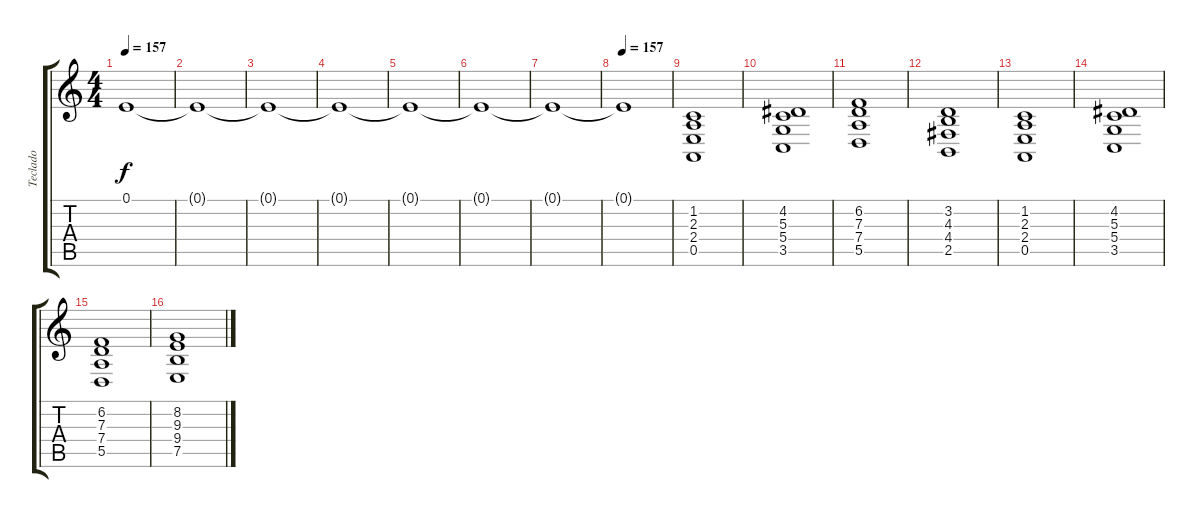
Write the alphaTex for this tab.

\track ("Teclado" "Teclado") {instrument choiraahs}
\staff {score tabs}
\tuning (E4 B3 G3 D3 A2 E2) {hide}
\ts (4 4)
\tempo 157
\clef g2
\ks c
0.1{t}.1{dy f} |
0.1{t}.1 |
0.1{t}.1 |
0.1{t}.1 |
0.1{t}.1 |
0.1{t}.1 |
0.1{t}.1 |
\tempo 157
0.1{t}.1 |
(1.2 2.3 2.4 0.5).1 |
(4.2 5.3 5.4 3.5).1 |
(6.2 7.3 7.4 5.5).1 |
(3.2 4.3 4.4 2.5).1 |
(1.2 2.3 2.4 0.5).1 |
(4.2 5.3 5.4 3.5).1 |
(6.2 7.3 7.4 5.5).1 |
(8.2 9.3 9.4 7.5).1
